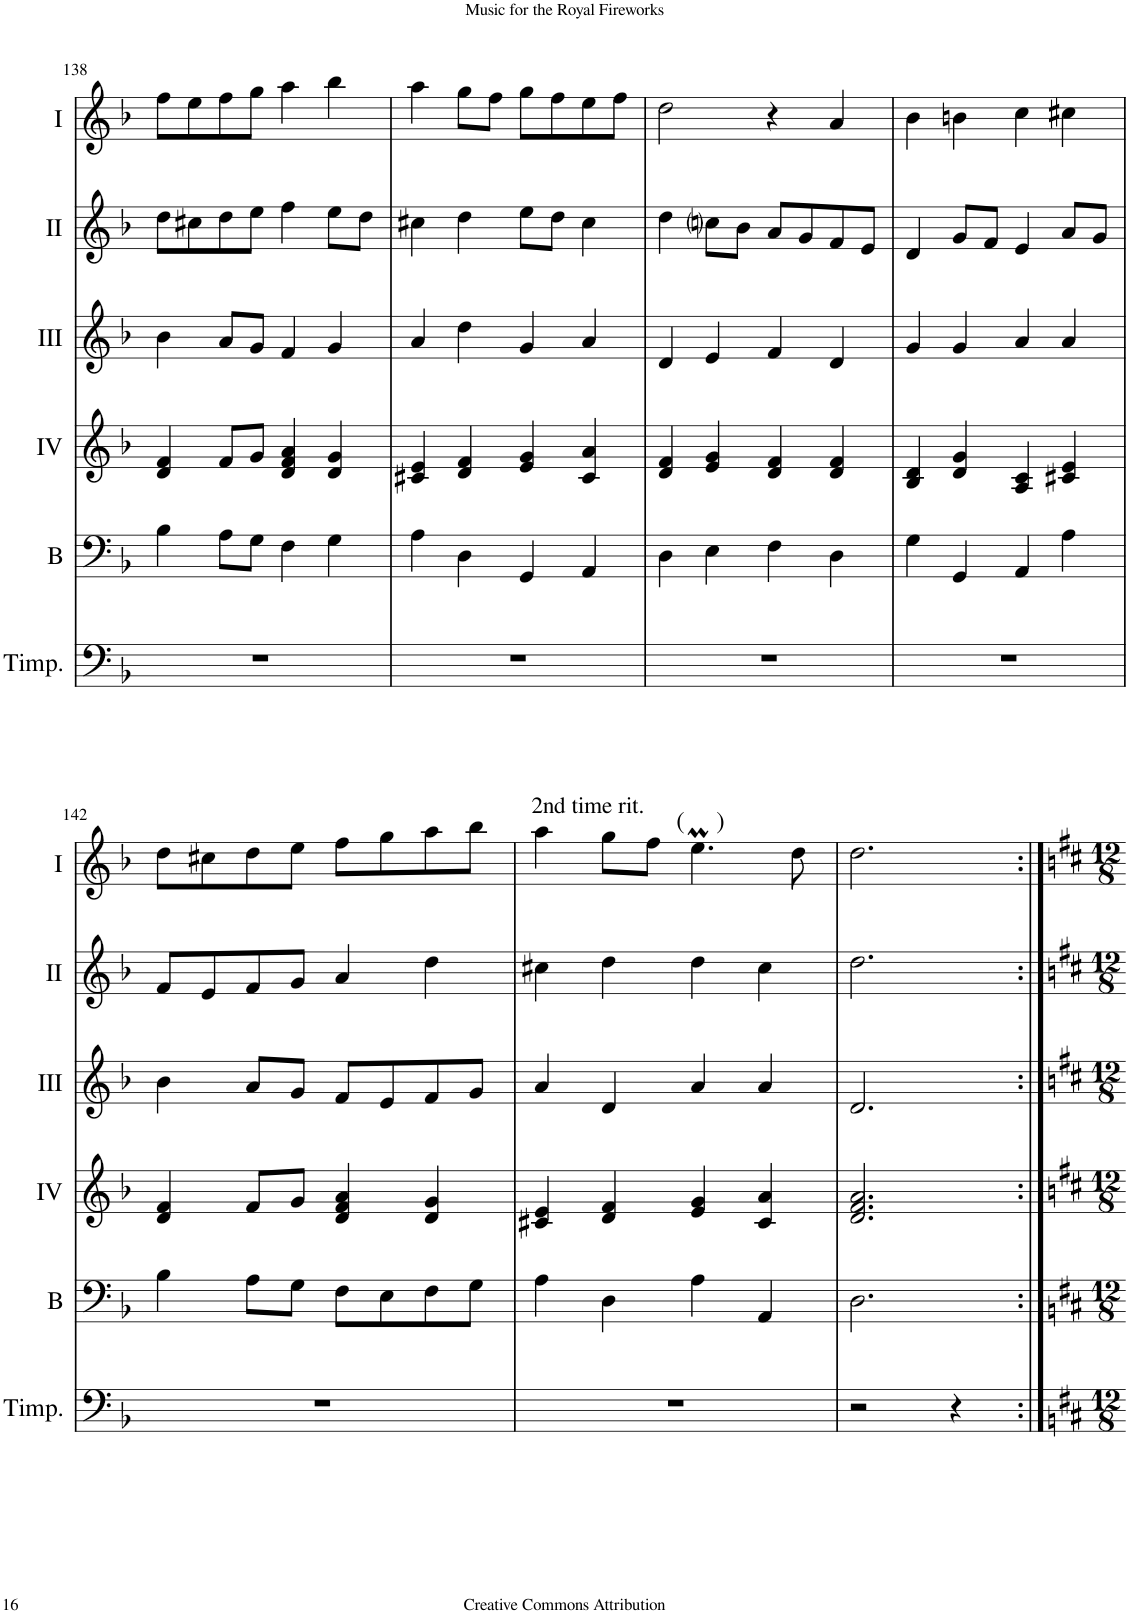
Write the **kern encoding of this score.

**kern	**kern	**kern	**kern	**kern	**kern
*part6	*part5	*part4	*part3	*part2	*part1
*staff6	*staff5	*staff4	*staff3	*staff2	*staff1
*I"Timpani	*I"Bass	*I"Acc. 4	*I"Acc. 3	*I"Acc. 2	*I"Acc. 1
*I'Timp.	*I'B	*	*	*	*
!!LO:PB:g=z
*clefF4	*clefF4	*clefG2	*clefG2	*clefG2	*clefG2
*k[b-]	*k[b-]	*k[b-]	*k[b-]	*k[b-]	*k[b-]
*M2/2	*M2/2	*M2/2	*M2/2	*M2/2	*M2/2
*met(c|)	*met(c|)	*met(c|)	*met(c|)	*met(c|)	*met(c|)
=138	=138	=138	=138	=138	=138
1r	4BB-\	4d/ 4f/	4B-\	8dd\L	8ff\L
.	.	.	.	8cc#X\	8ee\
.	8AA\L	8f/L	8A/L	8dd\	8ff\
.	8GG\J	8g/J	8G/J	8ee\J	8gg\J
.	4FF\	4d/ 4f/ 4a/	4F/	4ff\	4aa\
.	4GG\	4d/ 4g/	4G/	8ee\L	4bb-\
.	.	.	.	8dd\J	.
=139	=139	=139	=139	=139	=139
1r	4AA\	4c#X/ 4e/	4A/	4cc#X\	4aa\
.	4DD\	4d/ 4f/	4d\	4dd\	8gg\L
.	.	.	.	.	8ff\J
.	4GGG/	4e/ 4g/	4G/	8ee\L	8gg\L
.	.	.	.	8dd\J	8ff\
.	4AAA/	4c#/ 4a/	4A/	4cc#\	8ee\
.	.	.	.	.	8ff\J
=140	=140	=140	=140	=140	=140
1r	4DD\	4d/ 4f/	4D/	4dd\	2dd\
.	4EE\	4e/ 4g/	4E/	8ccni\L	.
.	.	.	.	8b-\J	.
.	4FF\	4d/ 4f/	4F/	8a/L	4r
.	.	.	.	8g/	.
.	4DD\	4d/ 4f/	4D/	8f/	4a/
.	.	.	.	8e/J	.
=141	=141	=141	=141	=141	=141
1r	4GG\	4B-/ 4d/	4G/	4d/	4b-\
.	4GGG/	4d/ 4g/	4G/	8g/L	4bn\
.	.	.	.	8f/J	.
.	4AAA/	4A/ 4c/	4A/	4e/	4cc\
.	4AA\	4c#X/ 4e/	4A/	8a/L	4cc#X\
.	.	.	.	8g/J	.
!!LO:LB:g=z
=142	=142	=142	=142	=142	=142
1r	4BB-\	4d/ 4f/	4B-\	8f/L	8dd\L
.	.	.	.	8e/	8cc#X\
.	8AA\L	8f/L	8A/L	8f/	8dd\
.	8GG\J	8g/J	8G/J	8g/J	8ee\J
.	8FF\L	4d/ 4f/ 4a/	8F/L	4a/	8ff\L
.	8EE\	.	8E/	.	8gg\
.	8FF\	4d/ 4g/	8F/	4dd\	8aa\
.	8GG\J	.	8G/J	.	8bb-\J
=143	=143	=143	=143	=143	=143
!	!	!	!	!	!LO:TX:a:t=2nd time rit.
1r	4AA\	4c#X/ 4e/	4A/	4cc#X\	4aa\
.	4DD\	4d/ 4f/	4D/	4dd\	8gg\L
.	.	.	.	.	8ff\J
!	!	!	!	!	!LO:TX:a:t=(     )
.	4AA\	4e/ 4g/	4A/	4dd\	4.eem\
.	4AAA/	4c#/ 4a/	4A/	4cc#\	.
.	.	.	.	.	8dd\
=144	=144	=144	=144	=144	=144
2r	2.DD\	2.d/ 2.f/ 2.a/	2.D/	2.dd\	2.dd\
4r	.	.	.	.	.
=:|!	=:|!	=:|!	=:|!	=:|!	=:|!
*-	*-	*-	*-	*-	*-
